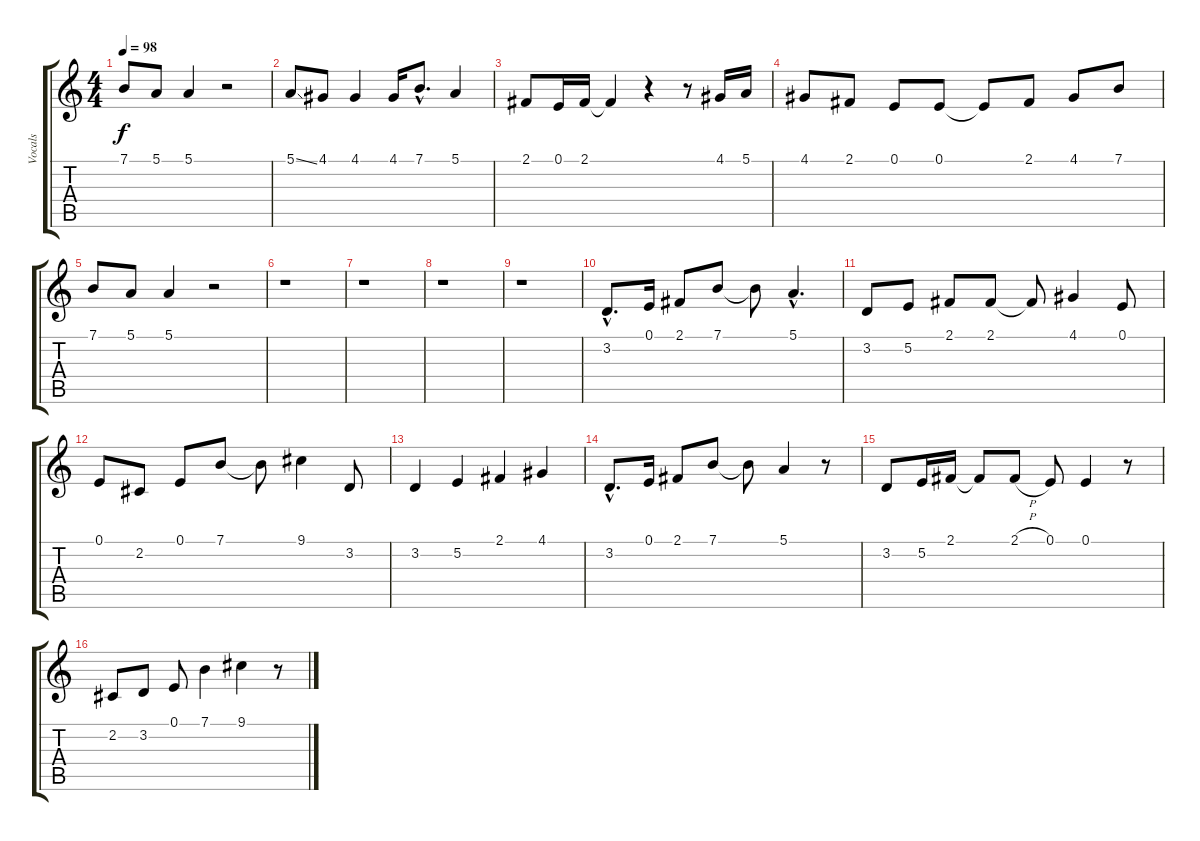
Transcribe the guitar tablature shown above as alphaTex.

\track ("Vocals" "Vocals") {instrument reedorgan}
\staff {score tabs}
\tuning (E4 B3 G3 D3 A2 E2) {hide}
\ts (4 4)
\tempo 98
\clef g2
\ks c
7.1.8{dy f} 5.1.8 5.1.4 r.2 |
5.1{ss}.8 4.1.8 4.1.4 4.1.16 7.1{hac}.8{d} 5.1.4 |
2.1.8 0.1.16 2.1.16 2.1{t}.4 r.4 r.8 4.1.16 5.1.16 |
4.1.8 2.1.8 0.1.8 0.1.8 0.1{t}.8 2.1.8 4.1.8 7.1.8 |
7.1.8 5.1.8 5.1.4 r.2 |
r.1 |
r.1 |
r.1 |
r.1 |
3.2{hac}.8{d} 0.1.16 2.1.8 7.1.8 7.1{t}.8 5.1{hac}.4{d} |
3.2.8 5.2.8 2.1.8 2.1.8 2.1{t}.8 4.1.4 0.1.8 |
0.1.8 2.2.8 0.1.8 7.1.8 7.1{t}.8 9.1.4 3.2.8 |
3.2.4 5.2.4 2.1.4 4.1.4 |
3.2{hac}.8{d} 0.1.16 2.1.8 7.1.8 7.1{t}.8 5.1.4 r.8 |
3.2.8 5.2.16 2.1.16 2.1{t}.8 2.1{h}.8 0.1.8 0.1.4 r.8 |
2.2.8 3.2.8 0.1.8 7.1.4 9.1.4 r.8
